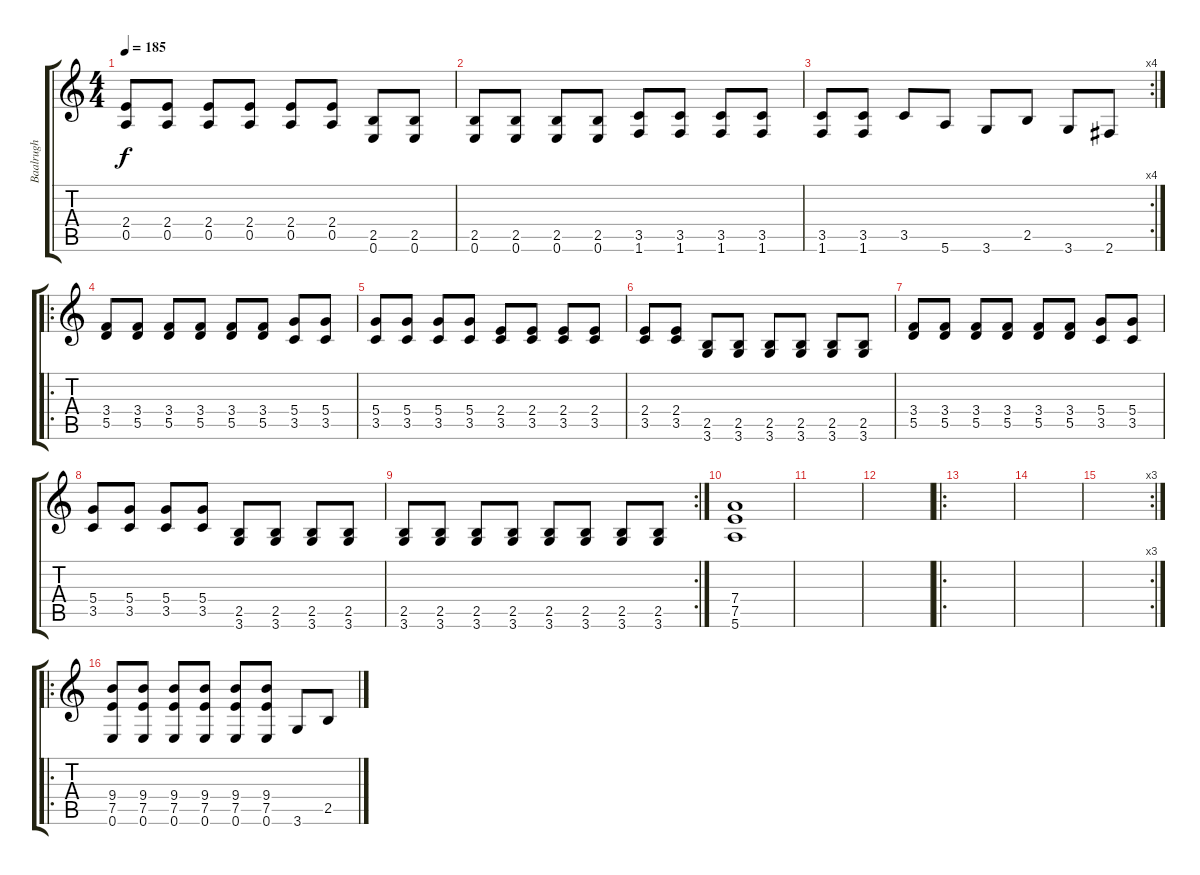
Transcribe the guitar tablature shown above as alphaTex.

\track ("Baalrugh" "Baalrugh") {instrument distortionguitar}
\staff {score tabs}
\tuning (E4 B3 G3 D3 A2 E2) {hide}
\ts (4 4)
\tempo 185
\clef g2
\ks c
(2.4 0.5).8{dy f} (2.4 0.5).8 (2.4 0.5).8 (2.4 0.5).8 (2.4 0.5).8 (2.4 0.5).8 (2.5 0.6).8 (2.5 0.6).8 |
(2.5 0.6).8 (2.5 0.6).8 (2.5 0.6).8 (2.5 0.6).8 (3.5 1.6).8 (3.5 1.6).8 (3.5 1.6).8 (3.5 1.6).8 |
\rc 4
(3.5 1.6).8 (3.5 1.6).8 3.5.8 5.6.8 3.6.8 2.5.8 3.6.8 2.6.8 |
\ro
(3.4 5.5).8 (3.4 5.5).8 (3.4 5.5).8 (3.4 5.5).8 (3.4 5.5).8 (3.4 5.5).8 (5.4 3.5).8 (5.4 3.5).8 |
(5.4 3.5).8 (5.4 3.5).8 (5.4 3.5).8 (5.4 3.5).8 (2.4 3.5).8 (2.4 3.5).8 (2.4 3.5).8 (2.4 3.5).8 |
(2.4 3.5).8 (2.4 3.5).8 (2.5 3.6).8 (2.5 3.6).8 (2.5 3.6).8 (2.5 3.6).8 (2.5 3.6).8 (2.5 3.6).8 |
(3.4 5.5).8 (3.4 5.5).8 (3.4 5.5).8 (3.4 5.5).8 (3.4 5.5).8 (3.4 5.5).8 (5.4 3.5).8 (5.4 3.5).8 |
(5.4 3.5).8 (5.4 3.5).8 (5.4 3.5).8 (5.4 3.5).8 (2.5 3.6).8 (2.5 3.6).8 (2.5 3.6).8 (2.5 3.6).8 |
\rc 2
(2.5 3.6).8 (2.5 3.6).8 (2.5 3.6).8 (2.5 3.6).8 (2.5 3.6).8 (2.5 3.6).8 (2.5 3.6).8 (2.5 3.6).8 |
(7.4 7.5 5.6).1 |
|
|
\ro
|
|
\rc 3
|
\ro
(9.4 7.5 0.6).8 (9.4 7.5 0.6).8 (9.4 7.5 0.6).8 (9.4 7.5 0.6).8 (9.4 7.5 0.6).8 (9.4 7.5 0.6).8 3.6.8 2.5.8
